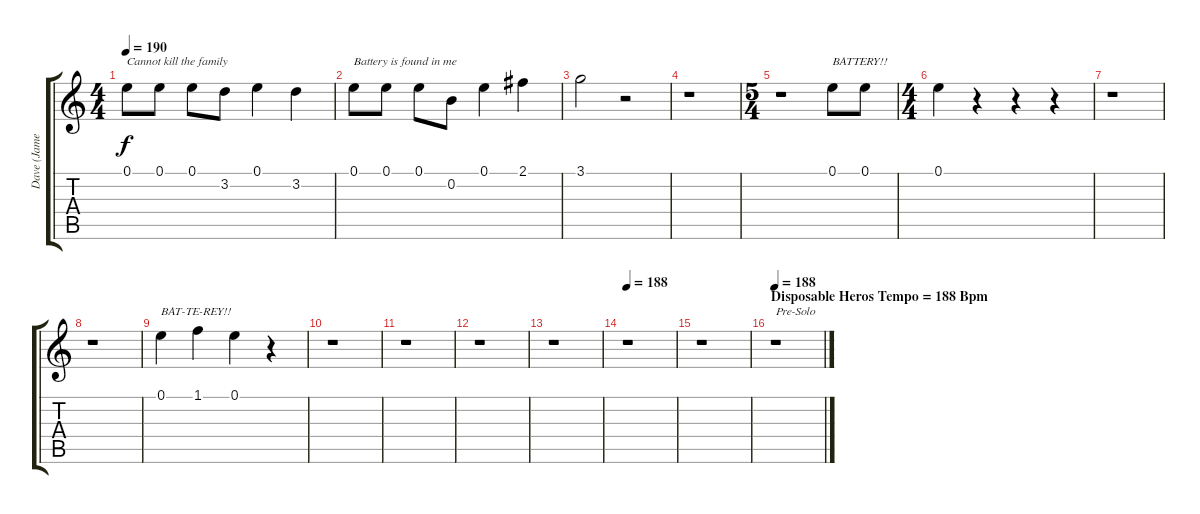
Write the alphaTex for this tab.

\track ("Dave (James's Vocals)" "Dave (Jame") {instrument distortionguitar}
\staff {score tabs}
\tuning (E4 B3 G3 D3 A2 E2) {hide}
\ts (4 4)
\tempo 190
\clef g2
\ks c
0.1.8{txt "Cannot kill the family" dy f} 0.1.8 0.1.8 3.2.8 0.1.4 3.2.4 |
0.1.8{txt "Battery is found in me"} 0.1.8 0.1.8 0.2.8 0.1.4 2.1.4 |
3.1.2 r.2 |
r.1 |
\ts (5 4)
r.1 0.1.8{txt "BATTERY!!"} 0.1.8 |
\ts (4 4)
0.1.4 r.4 r.4 r.4 |
r.1 |
r.1 |
0.1.4{txt "BAT-TE-REY!!"} 1.1.4 0.1.4 r.4 |
r.1 |
r.1 |
r.1 |
r.1 |
\tempo 188
r.1 |
r.1 |
\section ("" "Disposable Heros Tempo = 188 Bpm")
\tempo 188
r.1{txt "Pre-Solo"}
